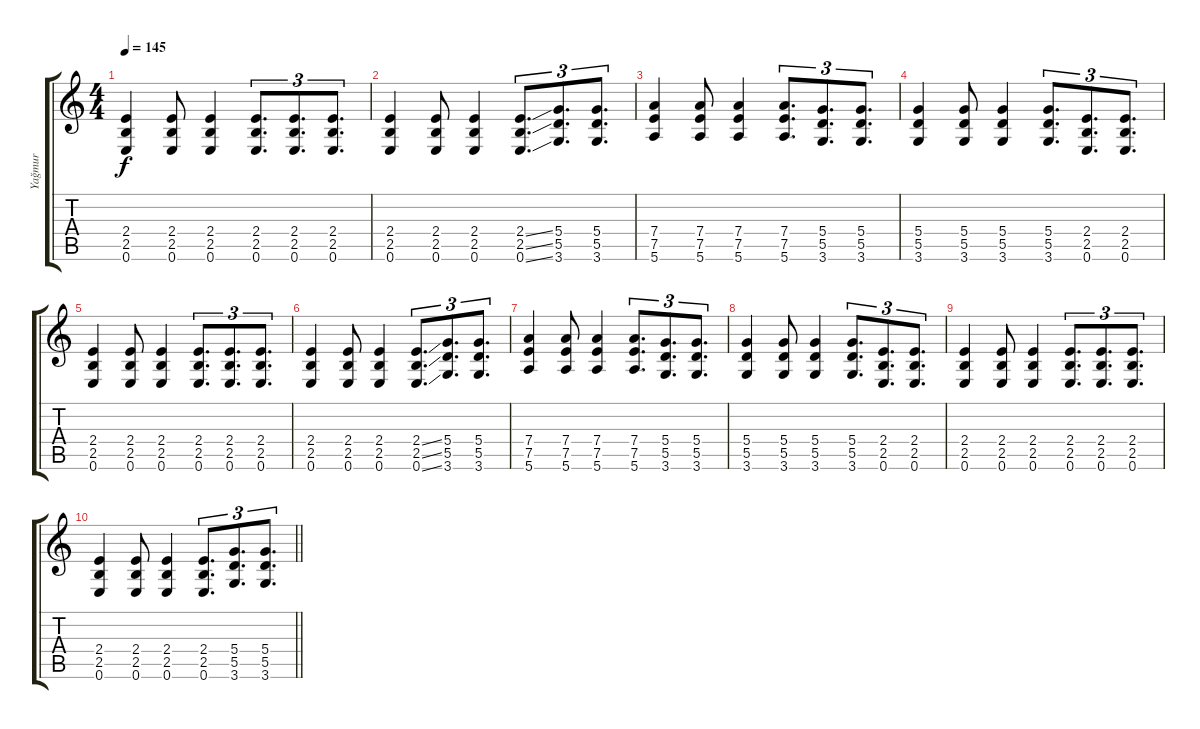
\track ("Yağmur" "Yağmur") {instrument distortionguitar}
\staff {score tabs}
\tuning (E4 B3 G3 D3 A2 E2) {hide}
\ts (4 4)
\tempo 145
\clef g2
\ks c
(2.4 2.5 0.6).4{dy f} (2.4 2.5 0.6).8 (2.4 2.5 0.6).4 (2.4 2.5 0.6).8{d tu (3 2) beam merge} (2.4 2.5 0.6).8{d tu (3 2)} (2.4 2.5 0.6).8{d tu (3 2)} |
(2.4 2.5 0.6).4 (2.4 2.5 0.6).8 (2.4 2.5 0.6).4 (2.4{ss} 2.5{ss} 0.6{ss}).8{d tu (3 2) beam merge} (5.4 5.5 3.6).8{d tu (3 2)} (5.4 5.5 3.6).8{d tu (3 2)} |
(7.4 7.5 5.6).4 (7.4 7.5 5.6).8 (7.4 7.5 5.6).4 (7.4 7.5 5.6).8{d tu (3 2) beam merge} (5.4 5.5 3.6).8{d tu (3 2)} (5.4 5.5 3.6).8{d tu (3 2)} |
(5.4 5.5 3.6).4 (5.4 5.5 3.6).8 (5.4 5.5 3.6).4 (5.4 5.5 3.6).8{d tu (3 2) beam merge} (2.4 2.5 0.6).8{d tu (3 2)} (2.4 2.5 0.6).8{d tu (3 2)} |
(2.4 2.5 0.6).4 (2.4 2.5 0.6).8 (2.4 2.5 0.6).4 (2.4 2.5 0.6).8{d tu (3 2) beam merge} (2.4 2.5 0.6).8{d tu (3 2)} (2.4 2.5 0.6).8{d tu (3 2)} |
(2.4 2.5 0.6).4 (2.4 2.5 0.6).8 (2.4 2.5 0.6).4 (2.4{ss} 2.5{ss} 0.6{ss}).8{d tu (3 2) beam merge} (5.4 5.5 3.6).8{d tu (3 2)} (5.4 5.5 3.6).8{d tu (3 2)} |
(7.4 7.5 5.6).4 (7.4 7.5 5.6).8 (7.4 7.5 5.6).4 (7.4 7.5 5.6).8{d tu (3 2) beam merge} (5.4 5.5 3.6).8{d tu (3 2)} (5.4 5.5 3.6).8{d tu (3 2)} |
(5.4 5.5 3.6).4 (5.4 5.5 3.6).8 (5.4 5.5 3.6).4 (5.4 5.5 3.6).8{d tu (3 2) beam merge} (2.4 2.5 0.6).8{d tu (3 2)} (2.4 2.5 0.6).8{d tu (3 2)} |
(2.4 2.5 0.6).4 (2.4 2.5 0.6).8 (2.4 2.5 0.6).4 (2.4 2.5 0.6).8{d tu (3 2) beam merge} (2.4 2.5 0.6).8{d tu (3 2)} (2.4 2.5 0.6).8{d tu (3 2)} |
\barLineRight lightlight
(2.4 2.5 0.6).4 (2.4 2.5 0.6).8 (2.4 2.5 0.6).4 (2.4 2.5 0.6).8{d tu (3 2) beam merge} (5.4 5.5 3.6).8{d tu (3 2)} (5.4 5.5 3.6).8{d tu (3 2)}
